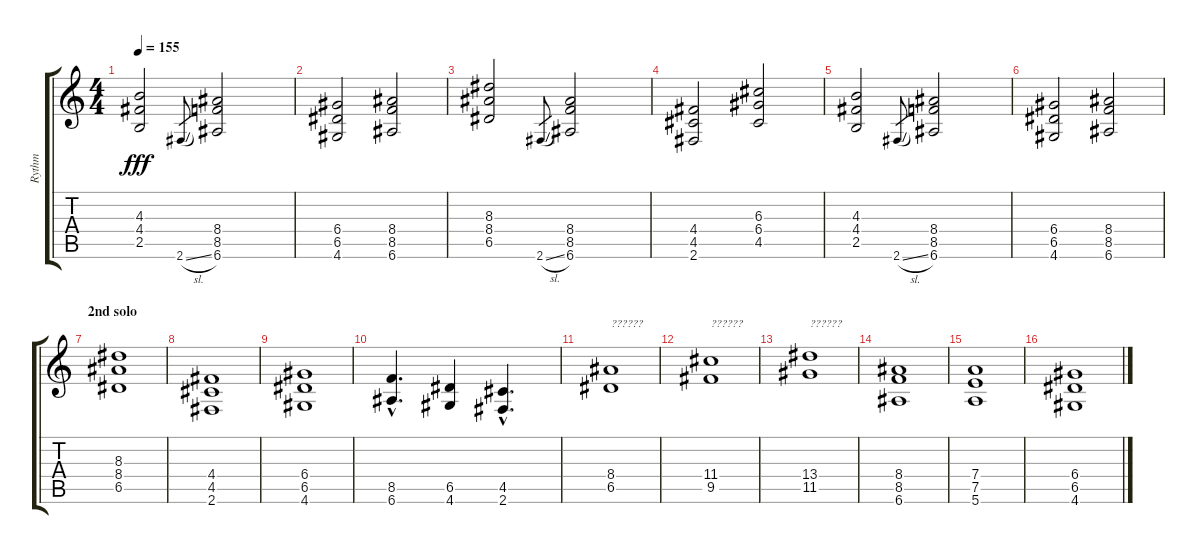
\track ("Rythm" "Rythm") {instrument distortionguitar}
\staff {score tabs}
\tuning (E4 B3 G3 D3 A2 E2) {hide}
\ts (4 4)
\tempo 155
\clef g2
\ks c
(4.3 4.4 2.5).2{dy fff} 2.6{sl}.8{gr} (8.4 8.5 6.6).2 |
(6.4 6.5 4.6).2 (8.4 8.5 6.6).2 |
(8.3 8.4 6.5).2 2.6{sl}.8{gr} (8.4 8.5 6.6).2 |
(4.4 4.5 2.6).2 (6.3 6.4 4.5).2 |
(4.3 4.4 2.5).2 2.6{sl}.8{gr} (8.4 8.5 6.6).2 |
(6.4 6.5 4.6).2 (8.4 8.5 6.6).2 |
\section ("" "2nd solo")
(8.3 8.4 6.5).1 |
(4.4 4.5 2.6).1 |
(6.4 6.5 4.6).1 |
(8.5{hac} 6.6{hac}).4{d} (6.5 4.6).4 (4.5{hac} 2.6{hac}).4{d} |
(8.4 6.5).1{txt "??????"} |
(11.4 9.5).1{txt "??????"} |
(13.4 11.5).1{txt "??????"} |
(8.4 8.5 6.6).1 |
(7.4 7.5 5.6).1 |
(6.4 6.5 4.6).1
